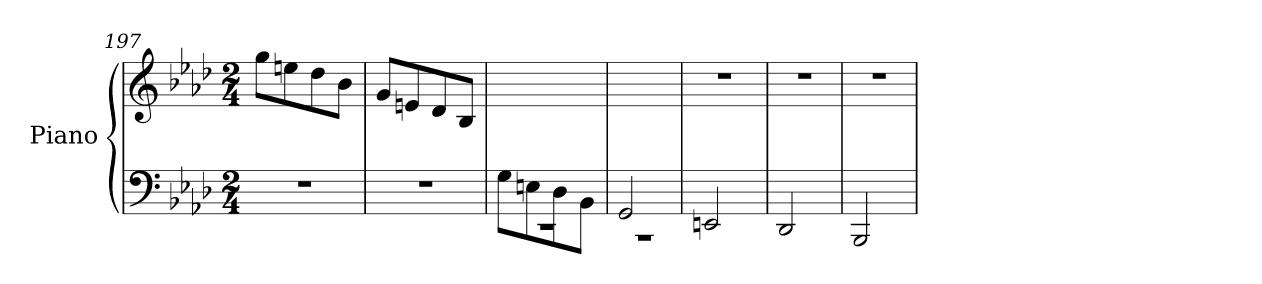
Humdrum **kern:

**kern	**kern
*part1	*part1
*staff2	*staff1
*I"Piano	*
*I'Pno	*
*clefF4	*clefG2
*k[b-e-a-d-]	*k[b-e-a-d-]
*M2/4	*M2/4
=197	=197
2r	8gg\L
.	8een\
.	8dd-\
.	8b-\J
=198	=198
2r	8g/L
.	8en/
.	8d-/
.	8B-/J
=199	=199
*^	*
8G\L	2rEE	2ryy
8En\	.	.
8D-\	.	.
8BB-\J	.	.
=200	=200	=200
2GG/	2rCC	2ryy
*v	*v	*
=201	=201
2EEn/	2r
=202	=202
2DD-/	2r
=203	=203
2BBB-/	2r
=	=
*-	*-
